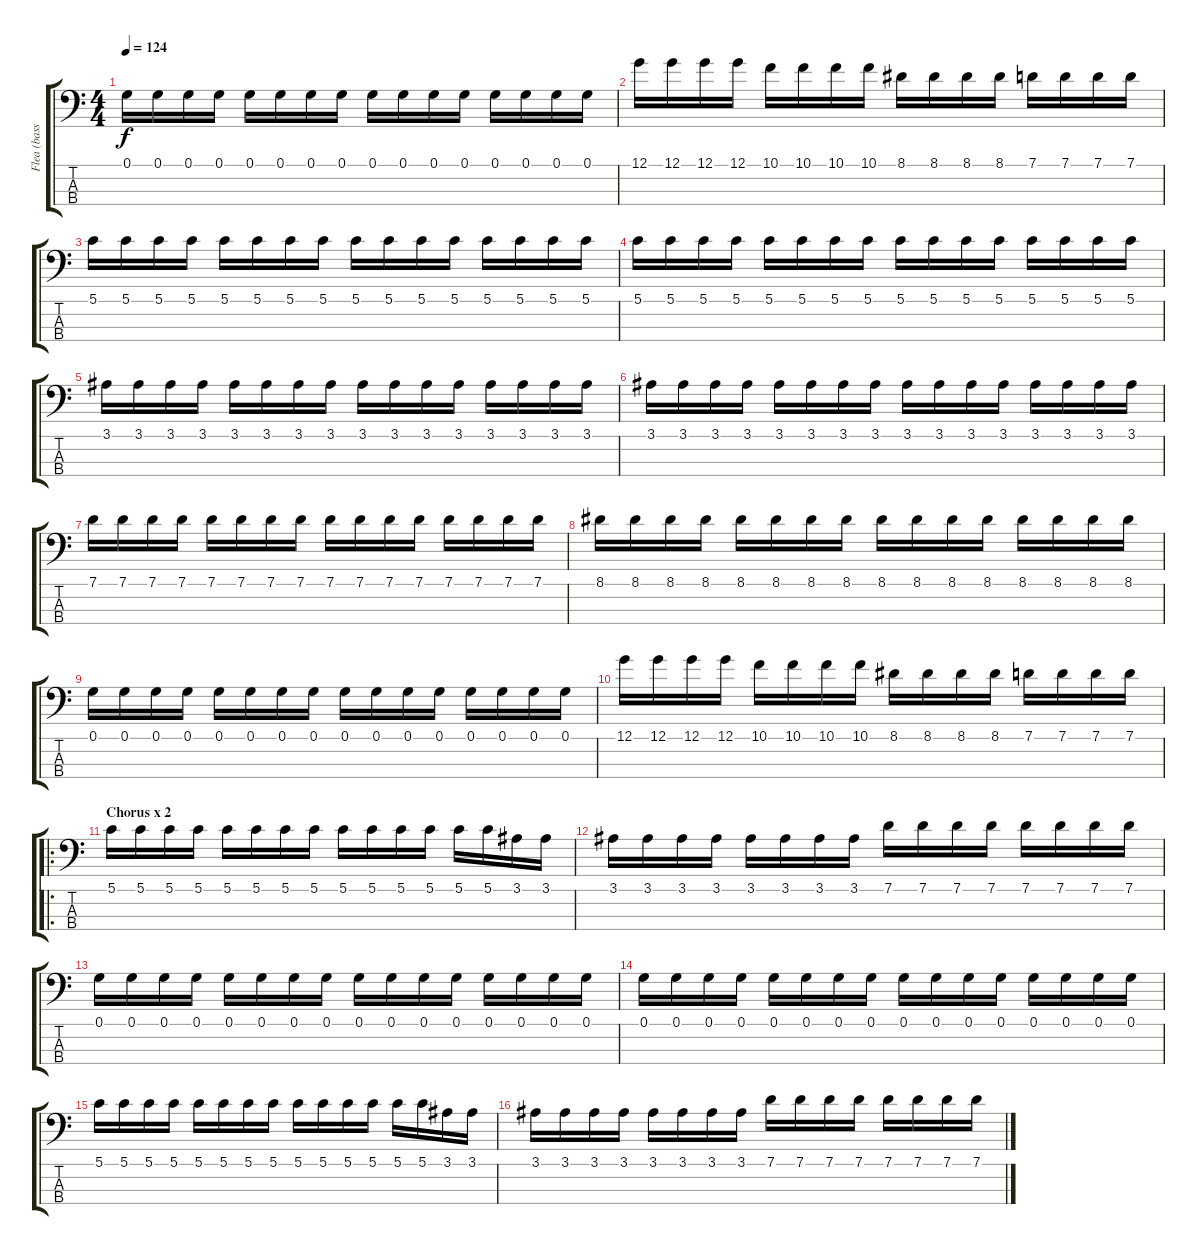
\track ("Flea (bass)" "Flea (bass") {instrument electricbasspick}
\staff {score tabs}
\tuning (G2 D2 A1 E1) {hide}
\ts (4 4)
\tempo 124
\clef f4
\ks c
0.1.16{dy f} 0.1.16 0.1.16 0.1.16 0.1.16 0.1.16 0.1.16 0.1.16 0.1.16 0.1.16 0.1.16 0.1.16 0.1.16 0.1.16 0.1.16 0.1.16 |
12.1.16 12.1.16 12.1.16 12.1.16 10.1.16 10.1.16 10.1.16 10.1.16 8.1.16 8.1.16 8.1.16 8.1.16 7.1.16 7.1.16 7.1.16 7.1.16 |
5.1.16 5.1.16 5.1.16 5.1.16 5.1.16 5.1.16 5.1.16 5.1.16 5.1.16 5.1.16 5.1.16 5.1.16 5.1.16 5.1.16 5.1.16 5.1.16 |
5.1.16 5.1.16 5.1.16 5.1.16 5.1.16 5.1.16 5.1.16 5.1.16 5.1.16 5.1.16 5.1.16 5.1.16 5.1.16 5.1.16 5.1.16 5.1.16 |
3.1.16 3.1.16 3.1.16 3.1.16 3.1.16 3.1.16 3.1.16 3.1.16 3.1.16 3.1.16 3.1.16 3.1.16 3.1.16 3.1.16 3.1.16 3.1.16 |
3.1.16 3.1.16 3.1.16 3.1.16 3.1.16 3.1.16 3.1.16 3.1.16 3.1.16 3.1.16 3.1.16 3.1.16 3.1.16 3.1.16 3.1.16 3.1.16 |
7.1.16 7.1.16 7.1.16 7.1.16 7.1.16 7.1.16 7.1.16 7.1.16 7.1.16 7.1.16 7.1.16 7.1.16 7.1.16 7.1.16 7.1.16 7.1.16 |
8.1.16 8.1.16 8.1.16 8.1.16 8.1.16 8.1.16 8.1.16 8.1.16 8.1.16 8.1.16 8.1.16 8.1.16 8.1.16 8.1.16 8.1.16 8.1.16 |
0.1.16 0.1.16 0.1.16 0.1.16 0.1.16 0.1.16 0.1.16 0.1.16 0.1.16 0.1.16 0.1.16 0.1.16 0.1.16 0.1.16 0.1.16 0.1.16 |
12.1.16 12.1.16 12.1.16 12.1.16 10.1.16 10.1.16 10.1.16 10.1.16 8.1.16 8.1.16 8.1.16 8.1.16 7.1.16 7.1.16 7.1.16 7.1.16 |
\ro
\section ("" "Chorus x 2")
5.1.16 5.1.16 5.1.16 5.1.16 5.1.16 5.1.16 5.1.16 5.1.16 5.1.16 5.1.16 5.1.16 5.1.16 5.1.16 5.1.16 3.1.16 3.1.16 |
3.1.16 3.1.16 3.1.16 3.1.16 3.1.16 3.1.16 3.1.16 3.1.16 7.1.16 7.1.16 7.1.16 7.1.16 7.1.16 7.1.16 7.1.16 7.1.16 |
0.1.16 0.1.16 0.1.16 0.1.16 0.1.16 0.1.16 0.1.16 0.1.16 0.1.16 0.1.16 0.1.16 0.1.16 0.1.16 0.1.16 0.1.16 0.1.16 |
0.1.16 0.1.16 0.1.16 0.1.16 0.1.16 0.1.16 0.1.16 0.1.16 0.1.16 0.1.16 0.1.16 0.1.16 0.1.16 0.1.16 0.1.16 0.1.16 |
5.1.16 5.1.16 5.1.16 5.1.16 5.1.16 5.1.16 5.1.16 5.1.16 5.1.16 5.1.16 5.1.16 5.1.16 5.1.16 5.1.16 3.1.16 3.1.16 |
3.1.16 3.1.16 3.1.16 3.1.16 3.1.16 3.1.16 3.1.16 3.1.16 7.1.16 7.1.16 7.1.16 7.1.16 7.1.16 7.1.16 7.1.16 7.1.16
